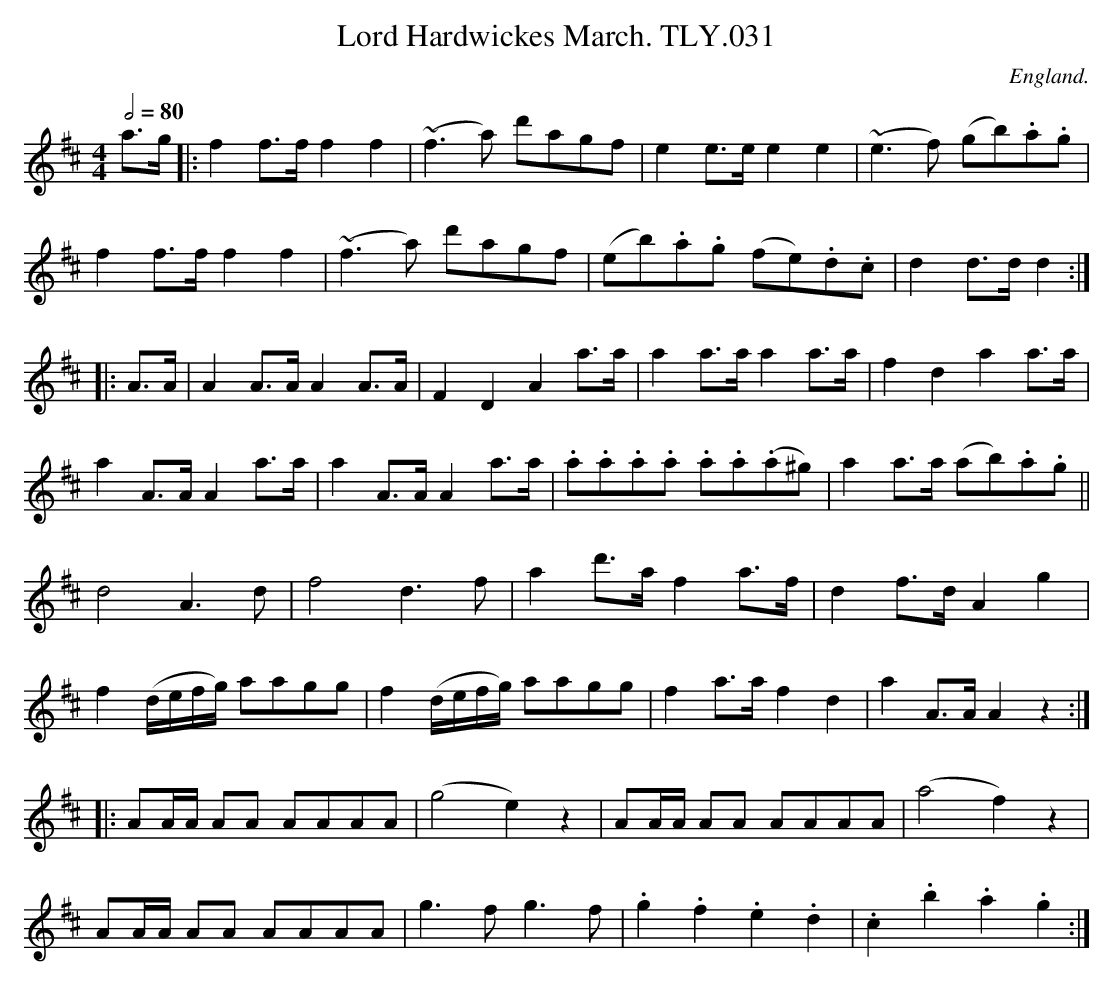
X:1
T:Lord Hardwickes March. TLY.031
M:4/4
L:1/8
Q:1/2=80
O:England.
K:D
a>g|:f2 f>f f2f2|(~f3a) d'agf|e2 e>e e2e2|(~e3f) (gb).a.g|
f2 f>f f2f2|(~f3a) d'agf|(eb).a.g (fe).d.c|d2 d>d d2:|
|:A>A|A2 A>A A2A>A|F2 D2 A2 a>a|a2 a>a a2 a>a|f2 d2 a2 a>a|
a2 A>A A2 a>a|a2A>A A2 a>a|.a.a.a.a .a.a(.a^g)| a2 a>a (ab).a.g||
d4 A3 d|f4 d3 f|a2 d'>a f2 a>f| d2 f>d A2 g2|
f2 (d/2e/2f/2g/2) aagg|f2 (d/2e/2f/2g/2) aagg|\
f2 a>a f2 d2|a2 A>AA2 z2:|
|:AA/2A/2 AA AAAA|(g4e2) z2|AA/2A/2 AA AAAA|(a4f2) z2|
AA/2A/2 AA AAAA|g3f g3f|.g2.f2.e2.d2|.c2.b2.a2.g2:|
